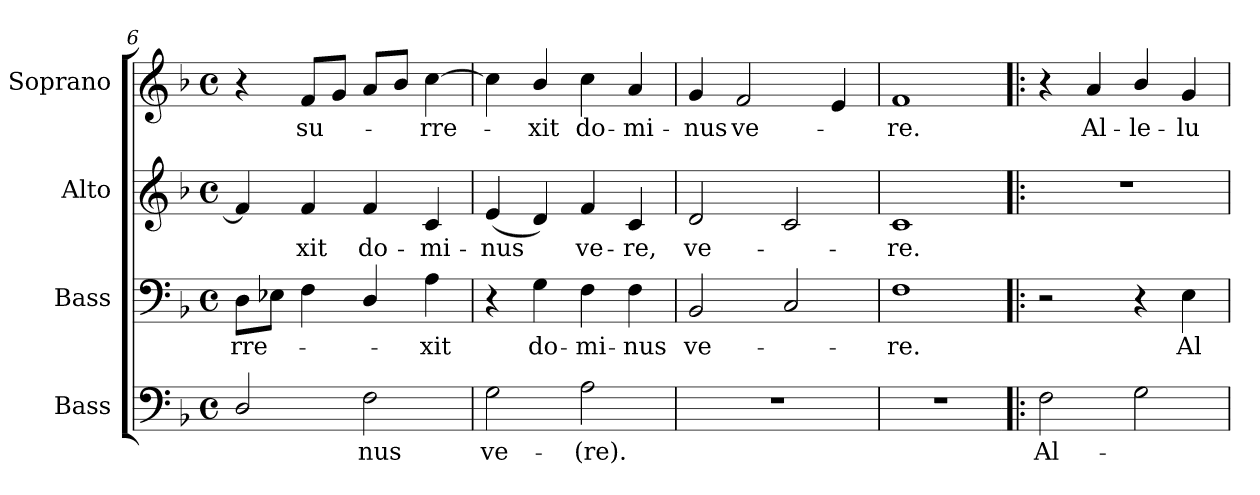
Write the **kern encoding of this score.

**kern	**text	**kern	**text	**kern	**text	**kern	**text
*part4	*part4	*part3	*part3	*part2	*part2	*part1	*part1
*staff4	*staff4	*staff3	*staff3	*staff2	*staff2	*staff1	*staff1
*I"Bass	*	*I"Bass	*	*I"Alto	*	*I"Soprano	*
*I'B.	*	*I'B.	*	*I'A.	*	*I'S.	*
*clefF4	*	*clefF4	*	*clefG2	*	*clefG2	*
*k[b-]	*	*k[b-]	*	*k[b-]	*	*k[b-]	*
*F:	*	*F:	*	*F:	*	*F:	*
*M4/4	*	*M4/4	*	*M4/4	*	*M4/4	*
*met(c)	*	*met(c)	*	*met(c)	*	*met(c)	*
=6	=6	=6	=6	=6	=6	=6	=6
!	!	!	!LO:LY:b:color=#000000	!	!	!	!
2Di/	.	8Di\L	-rre-	4fi/]	.	4r	.
.	.	8E-i\J	.	.	.	.	.
!	!	!	!	!	!LO:LY:b:color=#000000	!	!
!	!	!	!	!	!	!	!LO:LY:b:color=#000000
.	.	4Fi\	.	4fi/	-xit	8fi/L	su-
.	.	.	.	.	.	8gi/J	.
!	!LO:LY:b:color=#000000	!	!	!	!	!	!
!	!	!	!	!	!LO:LY:b:color=#000000	!	!
2Fi\	-nus	4Di/	.	4fi/	do-	8ai/L	.
.	.	.	.	.	.	8b-i/J	.
!	!	!	!LO:LY:b:color=#000000	!	!	!	!
!	!	!	!	!	!LO:LY:b:color=#000000	!	!
!	!	!	!	!	!	!	!LO:LY:b:color=#000000
.	.	4Ai\	-xit	4ci/	-mi-	[4cci\	-rre-
=7	=7	=7	=7	=7	=7	=7	=7
!	!LO:LY:b:color=#000000	!	!	!	!	!	!
!	!	!	!	!	!LO:LY:b:color=#000000	!	!
2Gi\	ve-	4r	.	(4ei/	-nus	4cci\]	.
!	!	!	!LO:LY:b:color=#000000	!	!	!	!
!	!	!	!	!	!	!	!LO:LY:b:color=#000000
.	.	4Gi\	do-	4di/)	.	4b-i/	-xit
!	!LO:LY:b:color=#000000	!	!	!	!	!	!
!	!	!	!LO:LY:b:color=#000000	!	!	!	!
!	!	!	!	!	!LO:LY:b:color=#000000	!	!
!	!	!	!	!	!	!	!LO:LY:b:color=#000000
2Ai\	-(re).	4Fi\	-mi-	4fi/	ve-	4cci\	do-
!	!	!	!LO:LY:b:color=#000000	!	!	!	!
!	!	!	!	!	!LO:LY:b:color=#000000	!	!
!	!	!	!	!	!	!	!LO:LY:b:color=#000000
.	.	4Fi\	-nus	4ci/	-re,	4ai/	-mi-
=8	=8	=8	=8	=8	=8	=8	=8
!	!	!	!LO:LY:b:color=#000000	!	!	!	!
!	!	!	!	!	!LO:LY:b:color=#000000	!	!
!	!	!	!	!	!	!	!LO:LY:b:color=#000000
1r	.	2BB-i/	ve-	2di/	ve-	4gi/	-nus
!	!	!	!	!	!	!	!LO:LY:b:color=#000000
.	.	.	.	.	.	2fi/	ve-
.	.	2Ci/	.	2ci/	.	.	.
.	.	.	.	.	.	4ei/	.
=9	=9	=9	=9	=9	=9	=9	=9
!	!	!	!LO:LY:b:color=#000000	!	!	!	!
!	!	!	!	!	!LO:LY:b:color=#000000	!	!
!	!	!	!	!	!	!	!LO:LY:b:color=#000000
1r	.	1Fi	-re.	1ci	-re.	1fi	-re.
!!LO:LB:g=z
=10!|:	=10!|:	=10!|:	=10!|:	=10!|:	=10!|:	=10!|:	=10!|:
!	!LO:LY:b:color=#000000	!	!	!	!	!	!
2Fi\	Al-	2r	.	1r	.	4r	.
!	!	!	!	!	!	!	!LO:LY:b:color=#000000
.	.	.	.	.	.	4ai/	Al-
!	!	!	!	!	!	!	!LO:LY:b:color=#000000
2Gi\	.	4r	.	.	.	4b-i/	-le-
!	!	!	!LO:LY:b:color=#000000	!	!	!	!
!	!	!	!	!	!	!	!LO:LY:b:color=#000000
.	.	4Ei\	Al-	.	.	4gi/	-lu-
=	=	=	=	=	=	=	=
*-	*-	*-	*-	*-	*-	*-	*-
